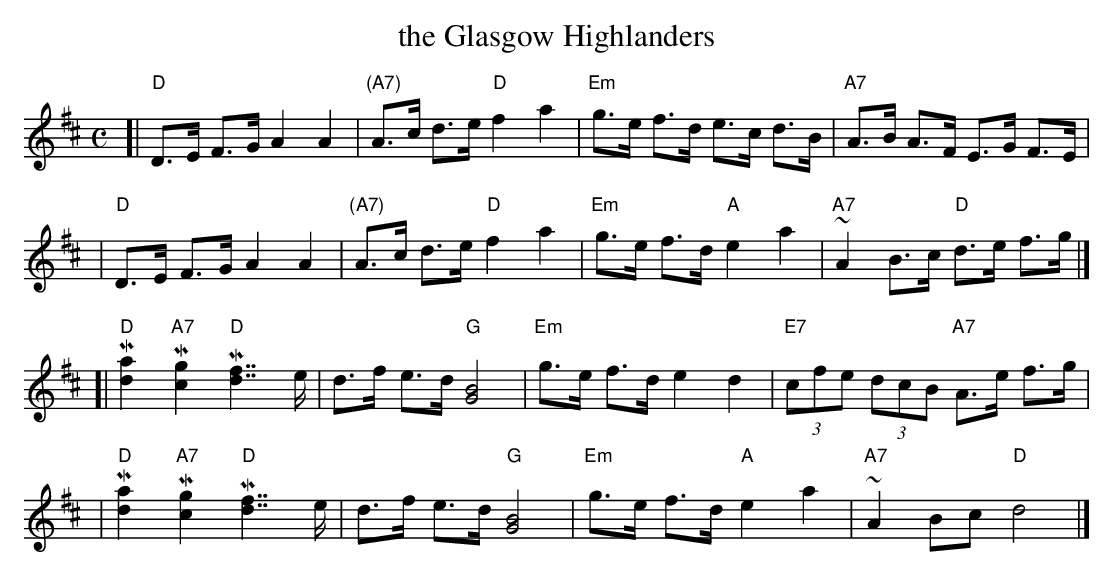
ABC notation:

X:1
T: the Glasgow Highlanders
M: C
L: 1/8
K: D
[| "D"D>E F>G A2 A2 | "(A7)"A>c d>e "D"f2 a2 \
| "Em"g>e f>d e>c d>B | "A7"A>B A>F E>G F>E |
| "D"D>E F>G A2 A2 | "(A7)"A>c d>e "D"f2 a2 \
| "Em"g>e f>d "A"e2 a2 | "A7"~A2 B>c "D"d>e f>g |]
[| "D"M[a2d2] "A7"M[g2c2] "D"M[f7/2d7/2] e/ | d>f e>d "G"[B4G4] \
| "Em"g>e f>d e2 d2 | "E7"(3cfe (3dcB "A7"A>e f>g |
| "D"M[a2d2] "A7"M[g2c2] "D"M[f7/2d7/2] e/ | d>f e>d "G"[B4G4] \
| "Em"g>e f>d "A"e2 a2 | "A7"~A2 Bc "D"d4 |]
